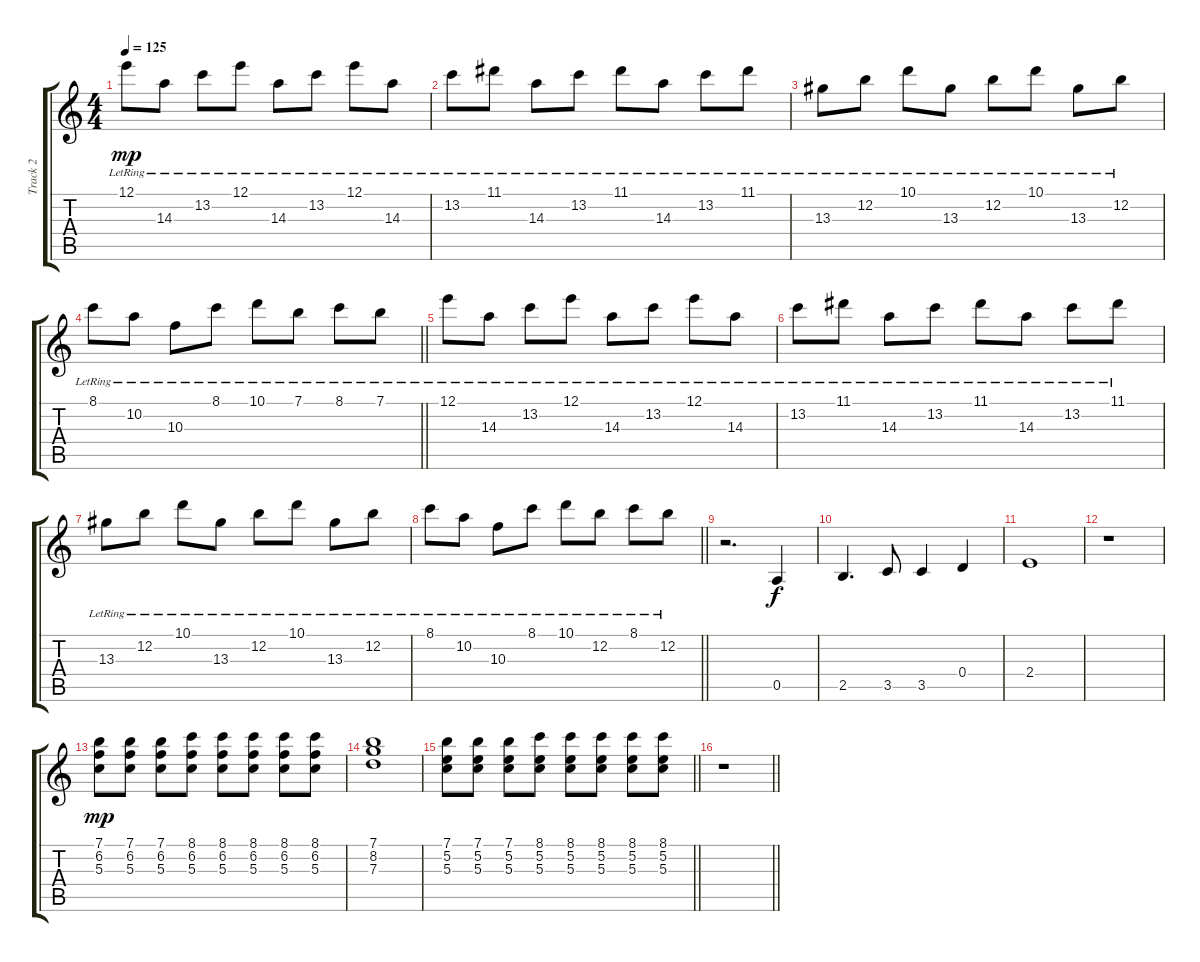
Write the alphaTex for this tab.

\track ("Track 2" "Track 2") {instrument acousticguitarnylon}
\staff {score tabs}
\tuning (E4 B3 G3 D3 A2 E2) {hide}
\ts (4 4)
\tempo 125
\clef g2
\ks c
12.1{lr}.8{dy mp} 14.3{lr}.8 13.2{lr}.8 12.1{lr}.8 14.3{lr}.8 13.2{lr}.8 12.1{lr}.8 14.3{lr}.8 |
13.2{lr}.8 11.1{lr}.8 14.3{lr}.8 13.2{lr}.8 11.1{lr}.8 14.3{lr}.8 13.2{lr}.8 11.1{lr}.8 |
13.3{lr}.8 12.2{lr}.8 10.1{lr}.8 13.3{lr}.8 12.2{lr}.8 10.1{lr}.8 13.3{lr}.8 12.2{lr}.8 |
\barLineRight lightlight
8.1{lr}.8 10.2{lr}.8 10.3{lr}.8 8.1{lr}.8 10.1{lr}.8 7.1{lr}.8 8.1{lr}.8 7.1{lr}.8 |
12.1{lr}.8 14.3{lr}.8 13.2{lr}.8 12.1{lr}.8 14.3{lr}.8 13.2{lr}.8 12.1{lr}.8 14.3{lr}.8 |
13.2{lr}.8 11.1{lr}.8 14.3{lr}.8 13.2{lr}.8 11.1{lr}.8 14.3{lr}.8 13.2{lr}.8 11.1{lr}.8 |
13.3{lr}.8 12.2{lr}.8 10.1{lr}.8 13.3{lr}.8 12.2{lr}.8 10.1{lr}.8 13.3{lr}.8 12.2{lr}.8 |
\barLineRight lightlight
8.1{lr}.8 10.2{lr}.8 10.3{lr}.8 8.1{lr}.8 10.1{lr}.8 12.2{lr}.8 8.1{lr}.8 12.2{lr}.8 |
r.2{d} 0.5.4{dy f} |
2.5.4{d} 3.5.8 3.5.4 0.4.4 |
2.4.1 |
r.1 |
(7.1 6.2 5.3).8{dy mp} (7.1 6.2 5.3).8 (7.1 6.2 5.3).8 (8.1 6.2 5.3).8 (8.1 6.2 5.3).8 (8.1 6.2 5.3).8 (8.1 6.2 5.3).8 (8.1 6.2 5.3).8 |
(7.1 8.2 7.3).1 |
\barLineRight lightlight
(7.1 5.2 5.3).8 (7.1 5.2 5.3).8 (7.1 5.2 5.3).8 (8.1 5.2 5.3).8 (8.1 5.2 5.3).8 (8.1 5.2 5.3).8 (8.1 5.2 5.3).8 (8.1 5.2 5.3).8 |
\barLineRight lightlight
r.1
